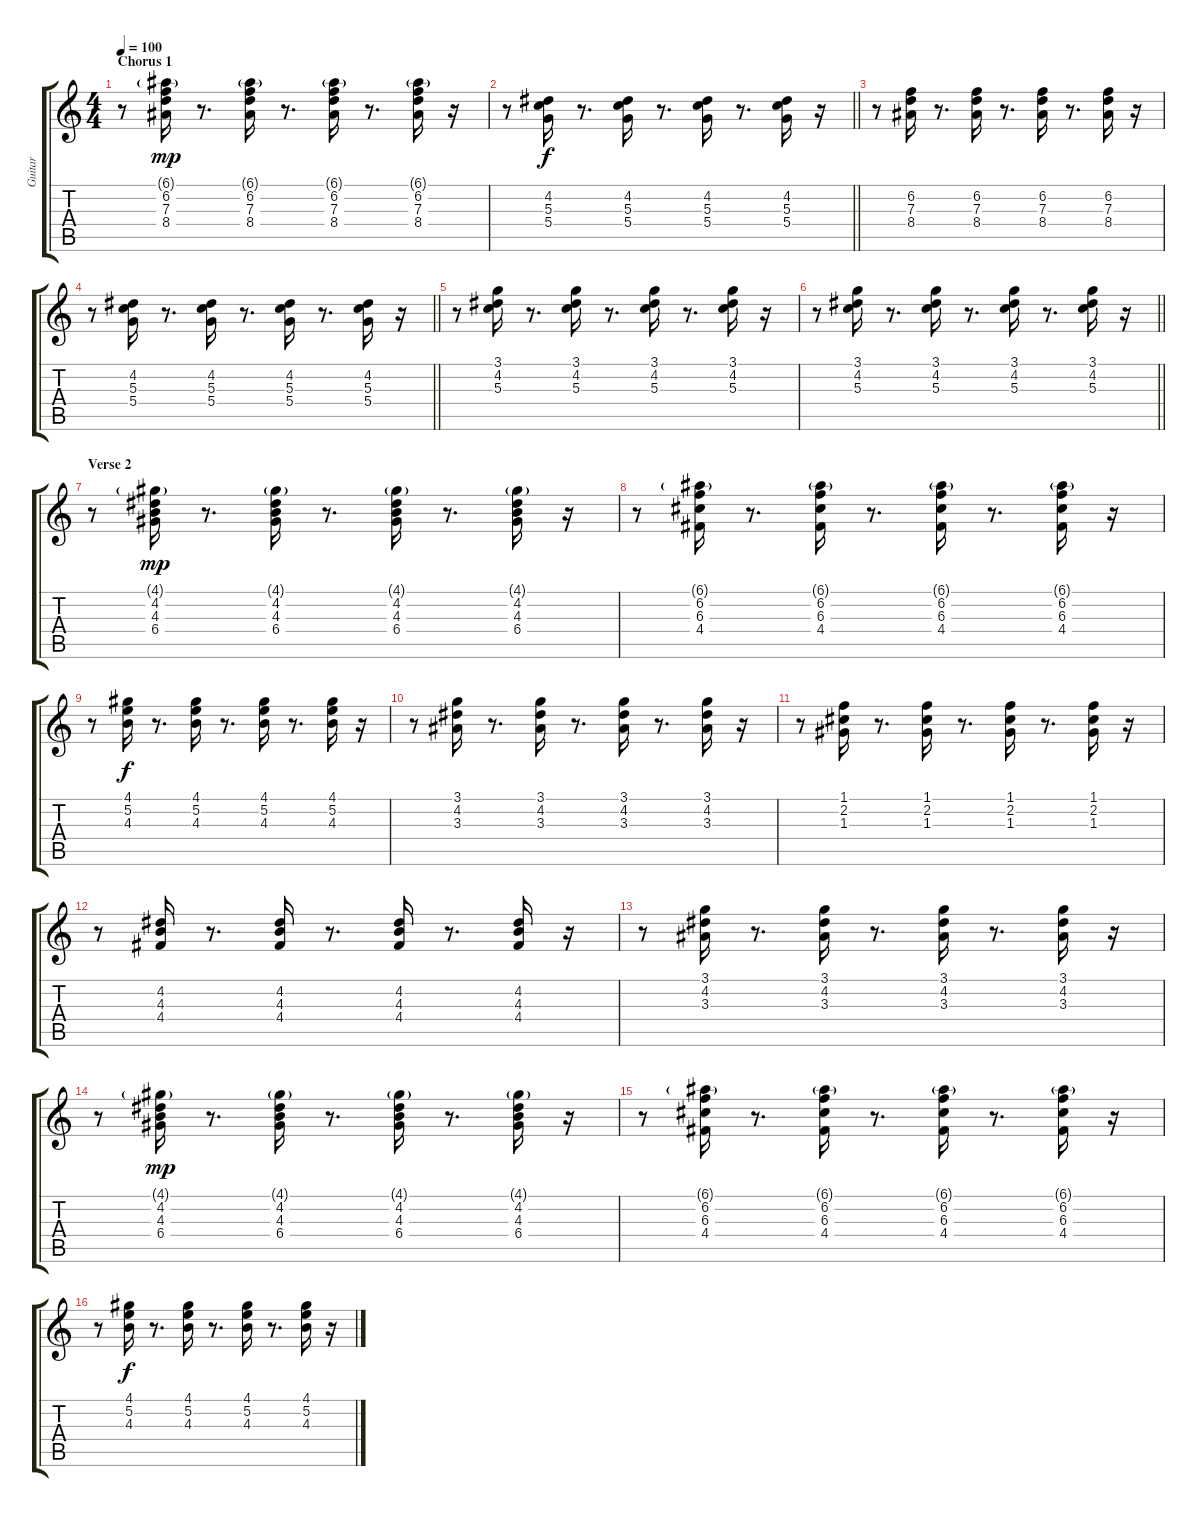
\track ("Guitar" "Guitar") {instrument electricguitarmuted}
\staff {score tabs}
\tuning (E4 B3 G3 D3 A2 E2) {hide}
\ts (4 4)
\section ("" "Chorus 1")
\tempo 100
\clef g2
\ks c
r.8{dy mp} (6.1{g} 6.2 7.3 8.4).16 r.8{d} (6.1{g} 6.2 7.3 8.4).16 r.8{d} (6.1{g} 6.2 7.3 8.4).16 r.8{d} (6.1{g} 6.2 7.3 8.4).16 r.16 |
\barLineRight lightlight
r.8 (4.2 5.3 5.4).16{dy f} r.8{d} (4.2 5.3 5.4).16 r.8{d} (4.2 5.3 5.4).16 r.8{d} (4.2 5.3 5.4).16 r.16 |
r.8 (6.2 7.3 8.4).16 r.8{d} (6.2 7.3 8.4).16 r.8{d} (6.2 7.3 8.4).16 r.8{d} (6.2 7.3 8.4).16 r.16 |
\barLineRight lightlight
r.8 (4.2 5.3 5.4).16 r.8{d} (4.2 5.3 5.4).16 r.8{d} (4.2 5.3 5.4).16 r.8{d} (4.2 5.3 5.4).16 r.16 |
r.8 (3.1 4.2 5.3).16 r.8{d} (3.1 4.2 5.3).16 r.8{d} (3.1 4.2 5.3).16 r.8{d} (3.1 4.2 5.3).16 r.16 |
\barLineRight lightlight
r.8 (3.1 4.2 5.3).16 r.8{d} (3.1 4.2 5.3).16 r.8{d} (3.1 4.2 5.3).16 r.8{d} (3.1 4.2 5.3).16 r.16 |
\section ("" "Verse 2")
r.8 (4.1{g} 4.2 4.3 6.4).16{dy mp} r.8{d} (4.1{g} 4.2 4.3 6.4).16 r.8{d} (4.1{g} 4.2 4.3 6.4).16 r.8{d} (4.1{g} 4.2 4.3 6.4).16 r.16 |
r.8 (6.1{g} 6.2 6.3 4.4).16 r.8{d} (6.1{g} 6.2 6.3 4.4).16 r.8{d} (6.1{g} 6.2 6.3 4.4).16 r.8{d} (6.1{g} 6.2 6.3 4.4).16 r.16 |
r.8 (4.1 5.2 4.3).16{dy f} r.8{d} (4.1 5.2 4.3).16 r.8{d} (4.1 5.2 4.3).16 r.8{d} (4.1 5.2 4.3).16 r.16 |
r.8 (3.1 4.2 3.3).16 r.8{d} (3.1 4.2 3.3).16 r.8{d} (3.1 4.2 3.3).16 r.8{d} (3.1 4.2 3.3).16 r.16 |
r.8 (1.1 2.2 1.3).16 r.8{d} (1.1 2.2 1.3).16 r.8{d} (1.1 2.2 1.3).16 r.8{d} (1.1 2.2 1.3).16 r.16 |
r.8 (4.2 4.3 4.4).16 r.8{d} (4.2 4.3 4.4).16 r.8{d} (4.2 4.3 4.4).16 r.8{d} (4.2 4.3 4.4).16 r.16 |
r.8 (3.1 4.2 3.3).16 r.8{d} (3.1 4.2 3.3).16 r.8{d} (3.1 4.2 3.3).16 r.8{d} (3.1 4.2 3.3).16 r.16 |
r.8 (4.1{g} 4.2 4.3 6.4).16{dy mp} r.8{d} (4.1{g} 4.2 4.3 6.4).16 r.8{d} (4.1{g} 4.2 4.3 6.4).16 r.8{d} (4.1{g} 4.2 4.3 6.4).16 r.16 |
r.8 (6.1{g} 6.2 6.3 4.4).16 r.8{d} (6.1{g} 6.2 6.3 4.4).16 r.8{d} (6.1{g} 6.2 6.3 4.4).16 r.8{d} (6.1{g} 6.2 6.3 4.4).16 r.16 |
r.8 (4.1 5.2 4.3).16{dy f} r.8{d} (4.1 5.2 4.3).16 r.8{d} (4.1 5.2 4.3).16 r.8{d} (4.1 5.2 4.3).16 r.16
